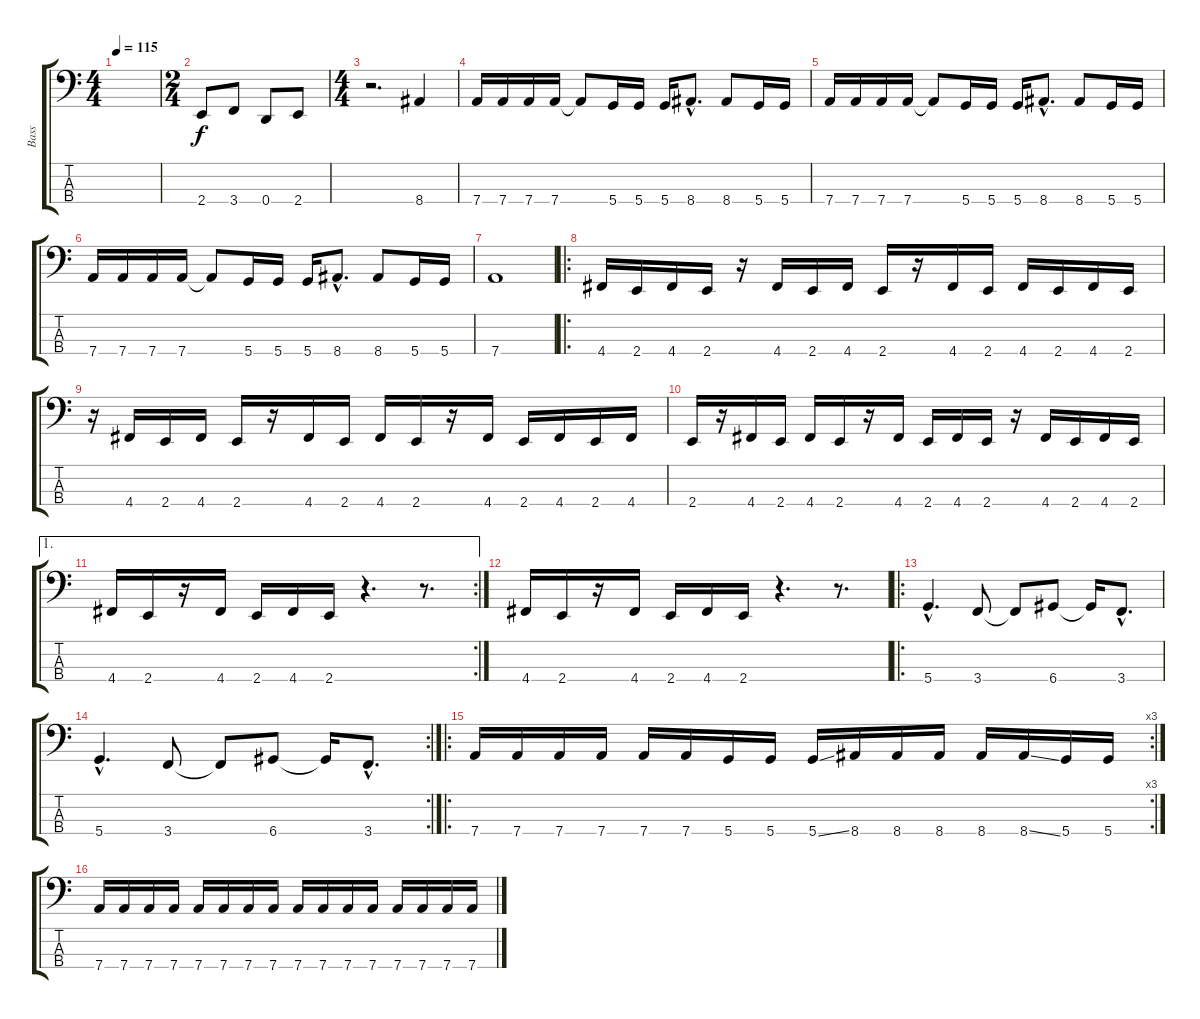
\track ("Bass" "Bass") {instrument electricbasspick}
\staff {score tabs}
\tuning (G2 D2 A1 D1) {hide}
\ts (4 4)
\tempo 115
\clef f4
\ks c
|
\ts (2 4)
2.4.8 3.4.8 0.4.8 2.4.8 |
\ts (4 4)
r.2{d} 8.4.4 |
7.4.16 7.4.16 7.4.16 7.4.16 7.4{t}.8 5.4.16 5.4.16 5.4.16 8.4{hac}.8{d} 8.4.8 5.4.16 5.4.16 |
7.4.16 7.4.16 7.4.16 7.4.16 7.4{t}.8 5.4.16 5.4.16 5.4.16 8.4{hac}.8{d} 8.4.8 5.4.16 5.4.16 |
7.4.16 7.4.16 7.4.16 7.4.16 7.4{t}.8 5.4.16 5.4.16 5.4.16 8.4{hac}.8{d} 8.4.8 5.4.16 5.4.16 |
7.4.1 |
\ro
4.4.16 2.4.16 4.4.16 2.4.16 r.16 4.4.16 2.4.16 4.4.16 2.4.16 r.16 4.4.16 2.4.16 4.4.16 2.4.16 4.4.16 2.4.16 |
r.16 4.4.16 2.4.16 4.4.16 2.4.16 r.16 4.4.16 2.4.16 4.4.16 2.4.16 r.16 4.4.16 2.4.16 4.4.16 2.4.16 4.4.16 |
2.4.16 r.16 4.4.16 2.4.16 4.4.16 2.4.16 r.16 4.4.16 2.4.16 4.4.16 2.4.16 r.16 4.4.16 2.4.16 4.4.16 2.4.16 |
\ae 1
\rc 2
4.4.16 2.4.16 r.16 4.4.16 2.4.16 4.4.16 2.4.16 r.4{d} r.8{d} |
4.4.16 2.4.16 r.16 4.4.16 2.4.16 4.4.16 2.4.16 r.4{d} r.8{d} |
\ro
5.4{hac}.4{d} 3.4.8 3.4{t}.8 6.4.8 6.4{t}.16 3.4{hac}.8{d} |
\rc 2
5.4{hac}.4{d} 3.4.8 3.4{t}.8 6.4.8 6.4{t}.16 3.4{hac}.8{d} |
\ro
\rc 3
7.4.16 7.4.16 7.4.16 7.4.16 7.4.16 7.4.16 5.4.16 5.4.16 5.4{ss}.16 8.4.16 8.4.16 8.4.16 8.4.16 8.4{ss}.16 5.4.16 5.4.16 |
7.4.16 7.4.16 7.4.16 7.4.16 7.4.16 7.4.16 7.4.16 7.4.16 7.4.16 7.4.16 7.4.16 7.4.16 7.4.16 7.4.16 7.4.16 7.4.16
